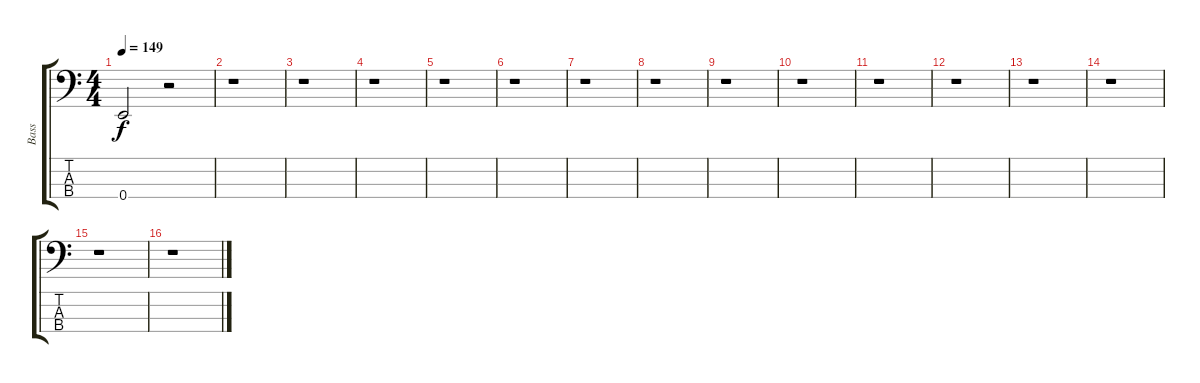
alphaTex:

\track ("Bass" "Bass") {instrument electricbassfinger}
\staff {score tabs}
\tuning (G2 D2 A1 E1) {hide}
\ts (4 4)
\tempo 149
\clef f4
\ks c
0.4{t}.2{dy f} r.2 |
r.1 |
r.1 |
r.1 |
r.1 |
r.1 |
r.1 |
r.1 |
r.1 |
r.1 |
r.1 |
r.1 |
r.1 |
r.1 |
r.1 |
r.1
